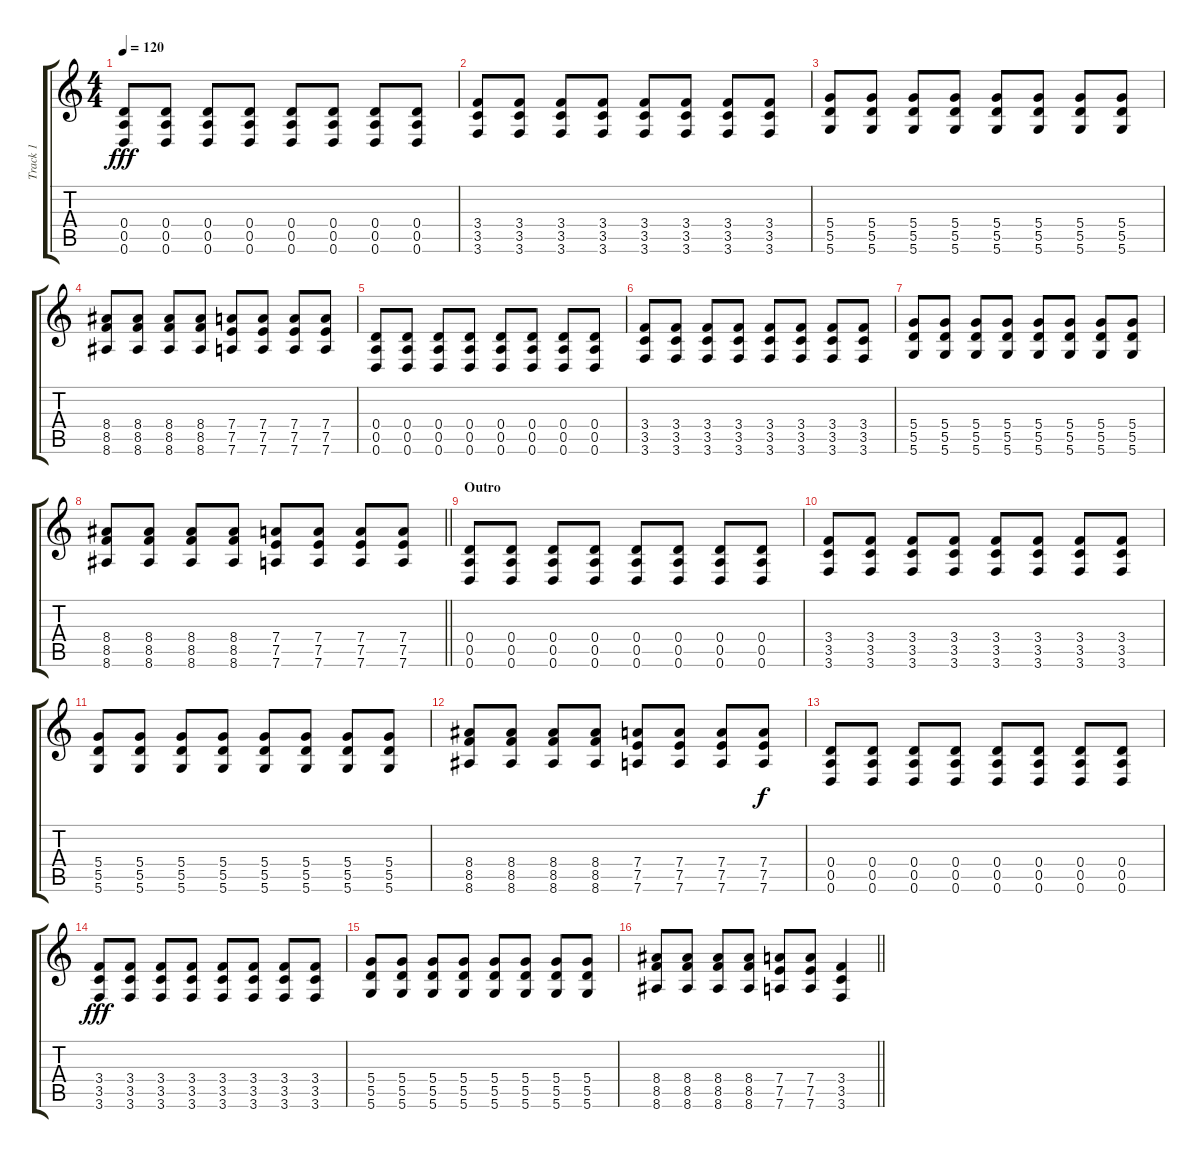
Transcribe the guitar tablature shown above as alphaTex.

\track ("Track 1" "Track 1") {instrument overdrivenguitar}
\staff {score tabs}
\tuning (E4 B3 G3 D3 A2 D2) {hide}
\ts (4 4)
\tempo 120
\clef g2
\ks c
(0.4 0.5 0.6).8{dy fff} (0.4 0.5 0.6).8 (0.4 0.5 0.6).8 (0.4 0.5 0.6).8 (0.4 0.5 0.6).8 (0.4 0.5 0.6).8 (0.4 0.5 0.6).8 (0.4 0.5 0.6).8 |
(3.4 3.5 3.6).8 (3.4 3.5 3.6).8 (3.4 3.5 3.6).8 (3.4 3.5 3.6).8 (3.4 3.5 3.6).8 (3.4 3.5 3.6).8 (3.4 3.5 3.6).8 (3.4 3.5 3.6).8 |
(5.4 5.5 5.6).8 (5.4 5.5 5.6).8 (5.4 5.5 5.6).8 (5.4 5.5 5.6).8 (5.4 5.5 5.6).8 (5.4 5.5 5.6).8 (5.4 5.5 5.6).8 (5.4 5.5 5.6).8 |
(8.4 8.5 8.6).8 (8.4 8.5 8.6).8 (8.4 8.5 8.6).8 (8.4 8.5 8.6).8 (7.4 7.5 7.6).8 (7.4 7.5 7.6).8 (7.4 7.5 7.6).8 (7.4 7.5 7.6).8 |
(0.4 0.5 0.6).8 (0.4 0.5 0.6).8 (0.4 0.5 0.6).8 (0.4 0.5 0.6).8 (0.4 0.5 0.6).8 (0.4 0.5 0.6).8 (0.4 0.5 0.6).8 (0.4 0.5 0.6).8 |
(3.4 3.5 3.6).8 (3.4 3.5 3.6).8 (3.4 3.5 3.6).8 (3.4 3.5 3.6).8 (3.4 3.5 3.6).8 (3.4 3.5 3.6).8 (3.4 3.5 3.6).8 (3.4 3.5 3.6).8 |
(5.4 5.5 5.6).8 (5.4 5.5 5.6).8 (5.4 5.5 5.6).8 (5.4 5.5 5.6).8 (5.4 5.5 5.6).8 (5.4 5.5 5.6).8 (5.4 5.5 5.6).8 (5.4 5.5 5.6).8 |
\barLineRight lightlight
(8.4 8.5 8.6).8 (8.4 8.5 8.6).8 (8.4 8.5 8.6).8 (8.4 8.5 8.6).8 (7.4 7.5 7.6).8 (7.4 7.5 7.6).8 (7.4 7.5 7.6).8 (7.4 7.5 7.6).8 |
\section ("" "Outro")
(0.4 0.5 0.6).8 (0.4 0.5 0.6).8 (0.4 0.5 0.6).8 (0.4 0.5 0.6).8 (0.4 0.5 0.6).8 (0.4 0.5 0.6).8 (0.4 0.5 0.6).8 (0.4 0.5 0.6).8 |
(3.4 3.5 3.6).8 (3.4 3.5 3.6).8 (3.4 3.5 3.6).8 (3.4 3.5 3.6).8 (3.4 3.5 3.6).8 (3.4 3.5 3.6).8 (3.4 3.5 3.6).8 (3.4 3.5 3.6).8 |
(5.4 5.5 5.6).8 (5.4 5.5 5.6).8 (5.4 5.5 5.6).8 (5.4 5.5 5.6).8 (5.4 5.5 5.6).8 (5.4 5.5 5.6).8 (5.4 5.5 5.6).8 (5.4 5.5 5.6).8 |
(8.4 8.5 8.6).8 (8.4 8.5 8.6).8 (8.4 8.5 8.6).8 (8.4 8.5 8.6).8 (7.4 7.5 7.6).8 (7.4 7.5 7.6).8 (7.4 7.5 7.6).8 (7.4 7.5 7.6).8{dy f} |
(0.4 0.5 0.6).8 (0.4 0.5 0.6).8 (0.4 0.5 0.6).8 (0.4 0.5 0.6).8 (0.4 0.5 0.6).8 (0.4 0.5 0.6).8 (0.4 0.5 0.6).8 (0.4 0.5 0.6).8 |
(3.4 3.5 3.6).8{dy fff} (3.4 3.5 3.6).8 (3.4 3.5 3.6).8 (3.4 3.5 3.6).8 (3.4 3.5 3.6).8 (3.4 3.5 3.6).8 (3.4 3.5 3.6).8 (3.4 3.5 3.6).8 |
(5.4 5.5 5.6).8 (5.4 5.5 5.6).8 (5.4 5.5 5.6).8 (5.4 5.5 5.6).8 (5.4 5.5 5.6).8 (5.4 5.5 5.6).8 (5.4 5.5 5.6).8 (5.4 5.5 5.6).8 |
\barLineRight lightlight
(8.4 8.5 8.6).8 (8.4 8.5 8.6).8 (8.4 8.5 8.6).8 (8.4 8.5 8.6).8 (7.4 7.5 7.6).8 (7.4 7.5 7.6).8 (3.4 3.5 3.6).4
